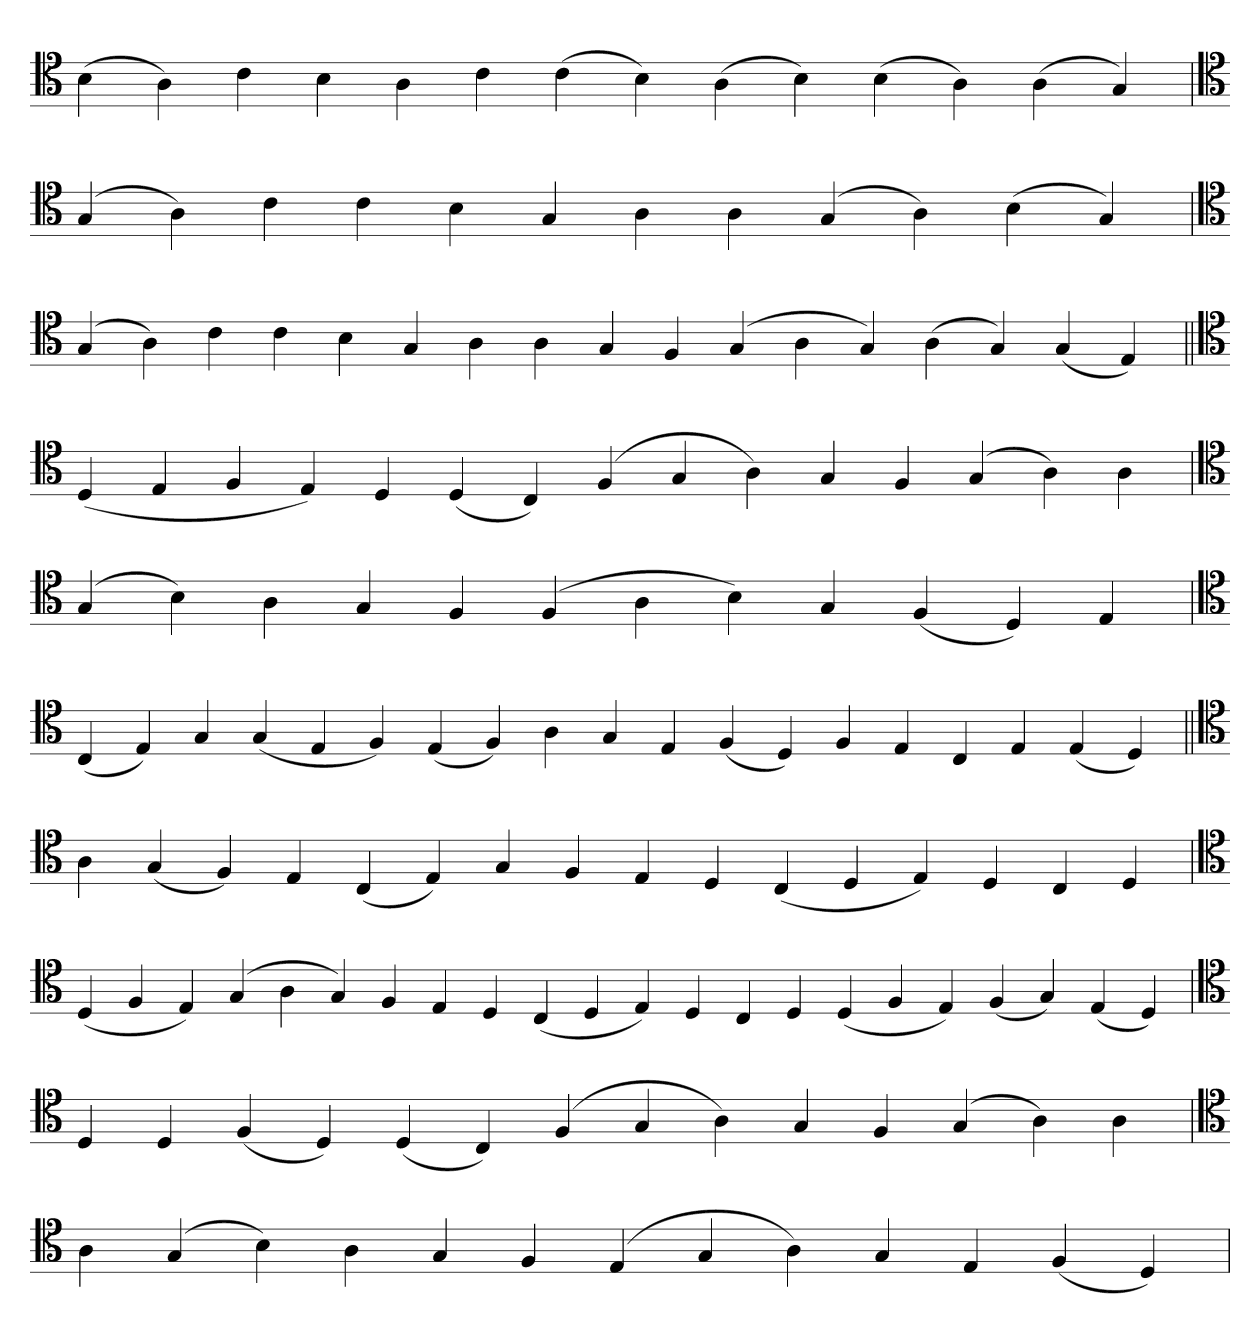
**kern
*part1
*staff1
*clefC4
=
(4B
4A)
4c
4B
4A
4c
(4c
4B)
(4A
4B)
(4B
4A)
(4A
4G)
='
*clefC4
(4G
4A)
4c
4c
4B
4G
4A
4A
(4G
4A)
(4B
4G)
=`
*clefC4
(4G
4A)
4c
4c
4B
4G
4A
4A
4G
4F
(4G
4A
4G)
(4A
4G)
(4G
4E)
=||
*clefC4
(4D
4E
4F
4E)
4D
(4D
4C)
(4F
4G
4A)
4G
4F
(4G
4A)
4A
=`
*clefC4
(4G
4B)
4A
4G
4F
(4F
4A
4B)
4G
(4F
4D)
4E
=`
*clefC4
(4C
4E)
4G
(4G
4E
4F)
(4E
4F)
4A
4G
4E
(4F
4D)
4F
4E
4C
4E
(4E
4D)
=||
*clefC4
4A
(4G
4F)
4E
(4C
4E)
4G
4F
4E
4D
(4C
4D
4E)
4D
4C
4D
='
*clefC4
(4D
4F
4E)
(4G
4A
4G)
4F
4E
4D
(4C
4D
4E)
4D
4C
4D
(4D
4F
4E)
(4F
4G)
(4E
4D)
=
*clefC4
4D
4D
(4F
4D)
(4D
4C)
(4F
4G
4A)
4G
4F
(4G
4A)
4A
=`
*clefC4
4A
(4G
4B)
4A
4G
4F
(4E
4G
4A)
4G
4E
(4F
4D)
=`
*-
